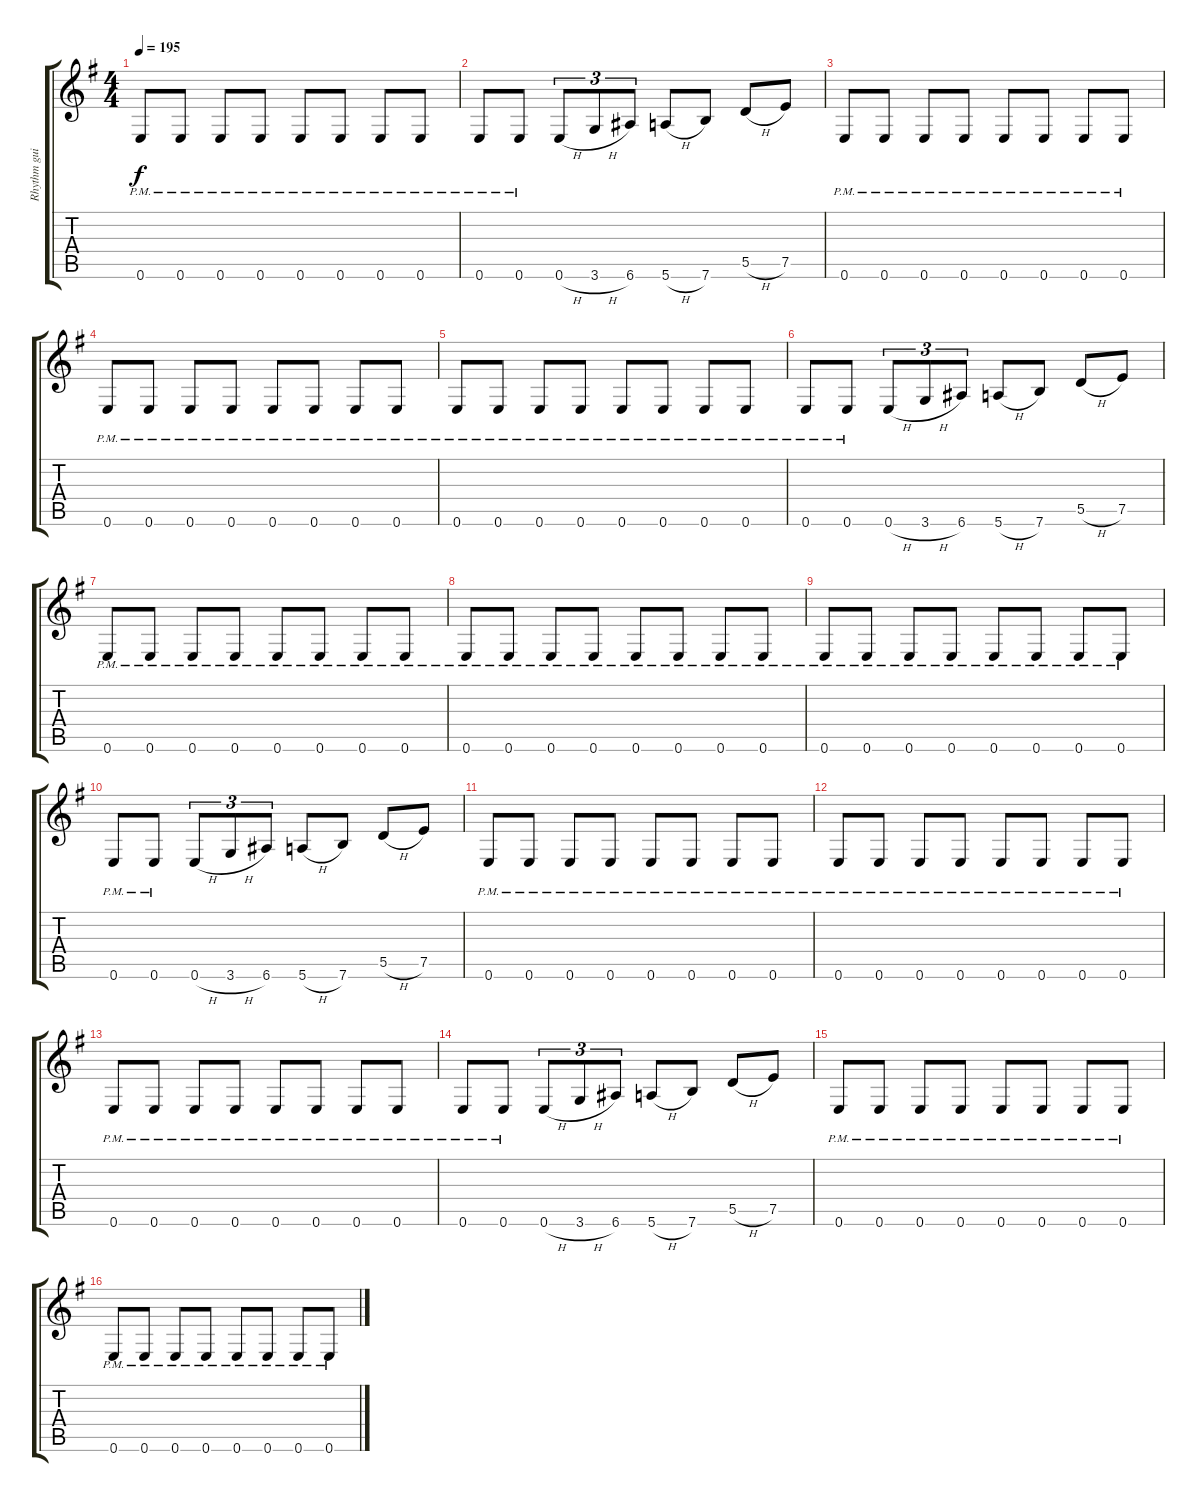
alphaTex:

\track ("Rhythm guitar" "Rhythm gui") {instrument distortionguitar}
\staff {score tabs}
\tuning (E4 B3 G3 D3 A2 E2) {hide}
\ts (4 4)
\tempo 195
\clef g2
\ks eminor
0.6{pm}.8{dy f} 0.6{pm}.8 0.6{pm}.8 0.6{pm}.8 0.6{pm}.8 0.6{pm}.8 0.6{pm}.8 0.6{pm}.8 |
0.6{pm}.8 0.6{pm}.8 0.6{h}.8{tu (3 2)} 3.6{h}.8{tu (3 2)} 6.6.8{tu (3 2)} 5.6{h}.8 7.6.8 5.5{h}.8 7.5.8 |
0.6{pm}.8 0.6{pm}.8 0.6{pm}.8 0.6{pm}.8 0.6{pm}.8 0.6{pm}.8 0.6{pm}.8 0.6{pm}.8 |
0.6{pm}.8 0.6{pm}.8 0.6{pm}.8 0.6{pm}.8 0.6{pm}.8 0.6{pm}.8 0.6{pm}.8 0.6{pm}.8 |
0.6{pm}.8 0.6{pm}.8 0.6{pm}.8 0.6{pm}.8 0.6{pm}.8 0.6{pm}.8 0.6{pm}.8 0.6{pm}.8 |
0.6{pm}.8 0.6{pm}.8 0.6{h}.8{tu (3 2)} 3.6{h}.8{tu (3 2)} 6.6.8{tu (3 2)} 5.6{h}.8 7.6.8 5.5{h}.8 7.5.8 |
0.6{pm}.8 0.6{pm}.8 0.6{pm}.8 0.6{pm}.8 0.6{pm}.8 0.6{pm}.8 0.6{pm}.8 0.6{pm}.8 |
0.6{pm}.8 0.6{pm}.8 0.6{pm}.8 0.6{pm}.8 0.6{pm}.8 0.6{pm}.8 0.6{pm}.8 0.6{pm}.8 |
0.6{pm}.8 0.6{pm}.8 0.6{pm}.8 0.6{pm}.8 0.6{pm}.8 0.6{pm}.8 0.6{pm}.8 0.6{pm}.8 |
0.6{pm}.8 0.6{pm}.8 0.6{h}.8{tu (3 2)} 3.6{h}.8{tu (3 2)} 6.6.8{tu (3 2)} 5.6{h}.8 7.6.8 5.5{h}.8 7.5.8 |
0.6{pm}.8 0.6{pm}.8 0.6{pm}.8 0.6{pm}.8 0.6{pm}.8 0.6{pm}.8 0.6{pm}.8 0.6{pm}.8 |
0.6{pm}.8 0.6{pm}.8 0.6{pm}.8 0.6{pm}.8 0.6{pm}.8 0.6{pm}.8 0.6{pm}.8 0.6{pm}.8 |
0.6{pm}.8 0.6{pm}.8 0.6{pm}.8 0.6{pm}.8 0.6{pm}.8 0.6{pm}.8 0.6{pm}.8 0.6{pm}.8 |
0.6{pm}.8 0.6{pm}.8 0.6{h}.8{tu (3 2)} 3.6{h}.8{tu (3 2)} 6.6.8{tu (3 2)} 5.6{h}.8 7.6.8 5.5{h}.8 7.5.8 |
0.6{pm}.8 0.6{pm}.8 0.6{pm}.8 0.6{pm}.8 0.6{pm}.8 0.6{pm}.8 0.6{pm}.8 0.6{pm}.8 |
0.6{pm}.8 0.6{pm}.8 0.6{pm}.8 0.6{pm}.8 0.6{pm}.8 0.6{pm}.8 0.6{pm}.8 0.6{pm}.8
